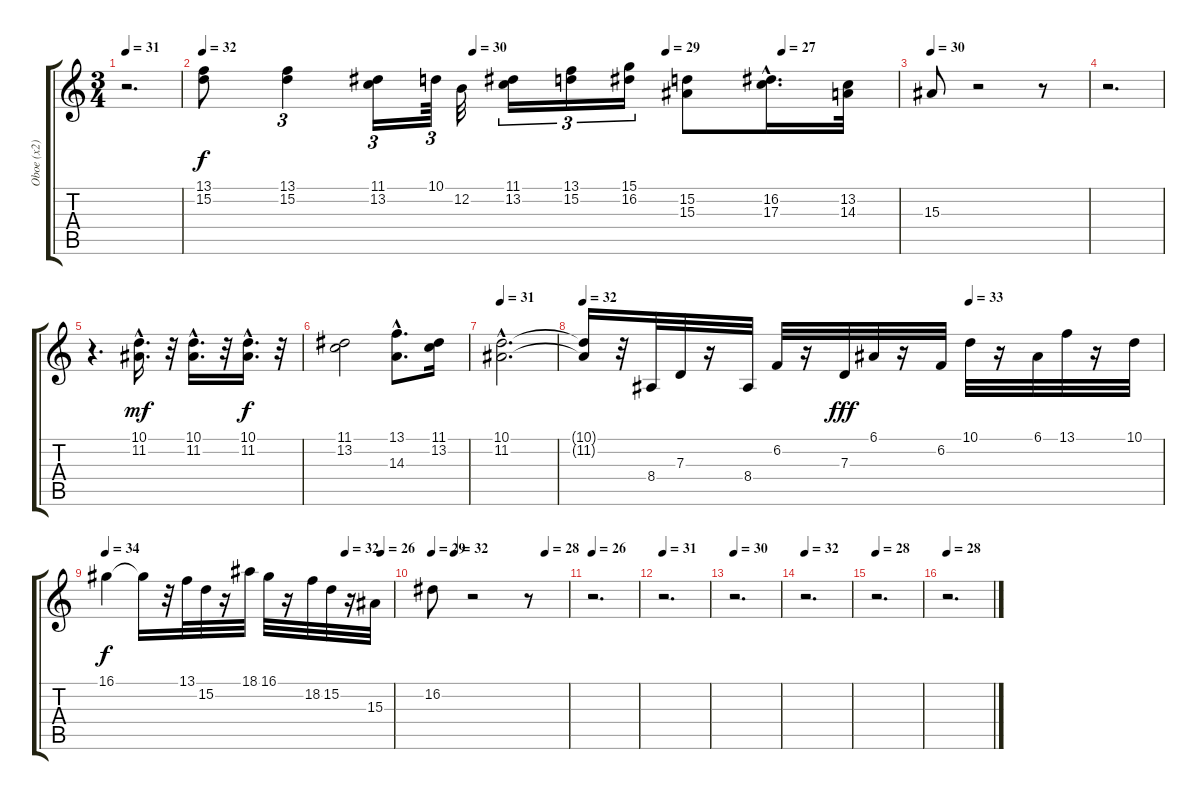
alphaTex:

\track ("Oboe (x2)" "Oboe (x2)") {instrument oboe}
\staff {score tabs}
\tuning (E4 B3 G3 D3 A2 E2) {hide}
\ts (3 4)
\tempo 31
\clef g2
\ks c
r.2{d dy f} |
\tempo 32
\tempo (30 0.3888888888888889)
\tempo (29 0.6666666666666666)
\tempo (27 0.8333333333333334)
(13.1 15.2).8 (13.1 15.2).4{tu (3 2)} (11.1 13.2).16{tu (3 2)} 10.1.64{tu (3 2)} 12.2.32 (11.1 13.2).16{tu (3 2)} (13.1 15.2).16{tu (3 2)} (15.1 16.2).16{tu (3 2)} (15.2 15.3).8 (16.2{hac} 17.3{hac}).16{d} (13.2 14.3).32 |
\tempo 30
15.3.8 r.2 r.8 |
r.2{d} |
r.4{d} (10.1{hac} 11.2{hac}).16{d dy mf} r.32 (10.1{hac} 11.2{hac}).16{d} r.32 (10.1{hac} 11.2{hac}).16{d dy f} r.32 |
(11.1 13.2).2 (13.1{hac} 14.3{hac}).8{d} (11.1 13.2).16 |
\tempo 31
(10.1{hac} 11.2{hac}).2{d} |
\tempo 32
\tempo (33 0.6666666666666666)
(10.1{t} 11.2{t}).16 r.32 8.4.32 7.3.32 r.16 8.4.32 6.2.32 r.16 7.3.32{dy fff} 6.1.32 r.16 6.2.32 10.1.32 r.16 6.1.32 13.1.32 r.16 10.1.32 |
\tempo 34
\tempo (32 0.8333333333333334)
\tempo (26 0.9583333333333334)
16.1.4{dy f} 16.1{t}.16 r.32 13.1.32 15.2.32 r.16 18.1.32 16.1.32 r.16 18.2.32 15.2.32 r.16 15.3.32 |
\tempo 29
\tempo (32 0.16666666666666666)
\tempo (28 0.8333333333333334)
16.2.8 r.2 r.8 |
\tempo 26
r.2{d} |
\tempo 31
r.2{d} |
\tempo 30
r.2{d} |
\tempo 32
r.2{d} |
\tempo 28
r.2{d} |
\tempo 28
r.2{d}
